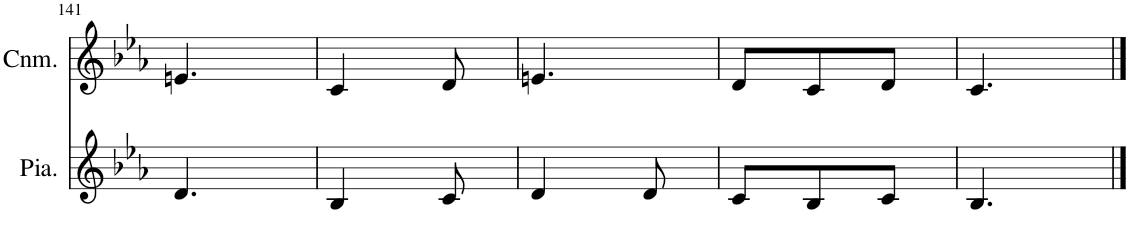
**kern	**kern
*part2	*part1
*staff2	*staff1
*I"Piano	*I"Cornemuse
*I'Pia.	*I'Cnm.
!!LO:PB:g=z
*clefG2	*clefG2
*	*Trd1c2
*k[b-e-a-]	*k[b-e-a-]
*M3/8	*M3/8
=141	=141
4.d/	4.en/
=142	=142
4B-/	4c/
8c/	8d/
=143	=143
4d/	4.en/
8d/	.
=144	=144
8c/L	8d/L
8B-/	8c/
8c/J	8d/J
=145	=145
4.B-/	4.c/
==	==
*-	*-
